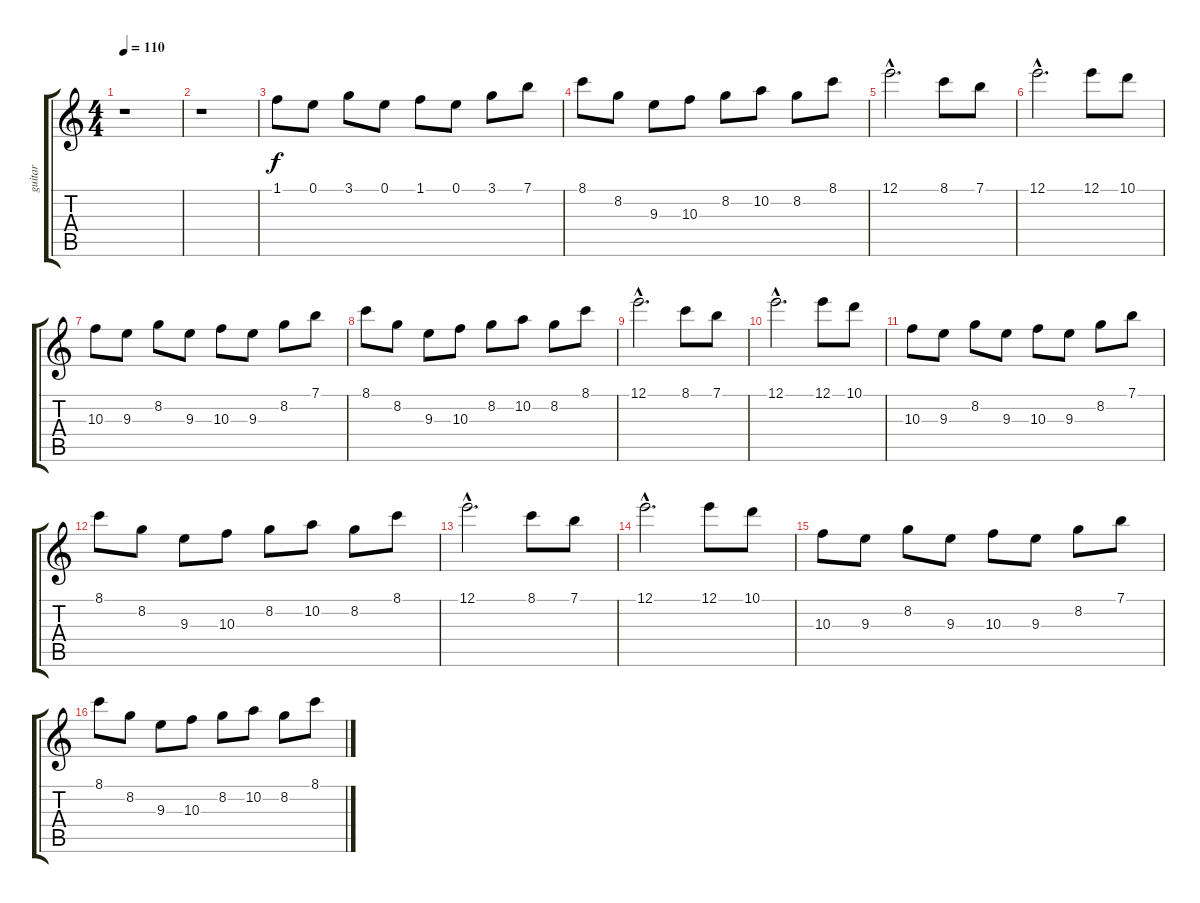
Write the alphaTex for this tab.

\track ("guitar" "guitar") {instrument acousticguitarnylon}
\staff {score tabs}
\tuning (E4 B3 G3 D3 A2 E2) {hide}
\ts (4 4)
\tempo 110
\clef g2
\ks c
r.1{dy f} |
r.1 |
1.1.8 0.1.8 3.1.8 0.1.8 1.1.8 0.1.8 3.1.8 7.1.8 |
8.1.8 8.2.8 9.3.8 10.3.8 8.2.8 10.2.8 8.2.8 8.1.8 |
12.1{hac}.2{d} 8.1.8 7.1.8 |
12.1{hac}.2{d} 12.1.8 10.1.8 |
10.3.8 9.3.8 8.2.8 9.3.8 10.3.8 9.3.8 8.2.8 7.1.8 |
8.1.8 8.2.8 9.3.8 10.3.8 8.2.8 10.2.8 8.2.8 8.1.8 |
12.1{hac}.2{d} 8.1.8 7.1.8 |
12.1{hac}.2{d} 12.1.8 10.1.8 |
10.3.8 9.3.8 8.2.8 9.3.8 10.3.8 9.3.8 8.2.8 7.1.8 |
8.1.8 8.2.8 9.3.8 10.3.8 8.2.8 10.2.8 8.2.8 8.1.8 |
12.1{hac}.2{d} 8.1.8 7.1.8 |
12.1{hac}.2{d} 12.1.8 10.1.8 |
10.3.8 9.3.8 8.2.8 9.3.8 10.3.8 9.3.8 8.2.8 7.1.8 |
8.1.8 8.2.8 9.3.8 10.3.8 8.2.8 10.2.8 8.2.8 8.1.8
